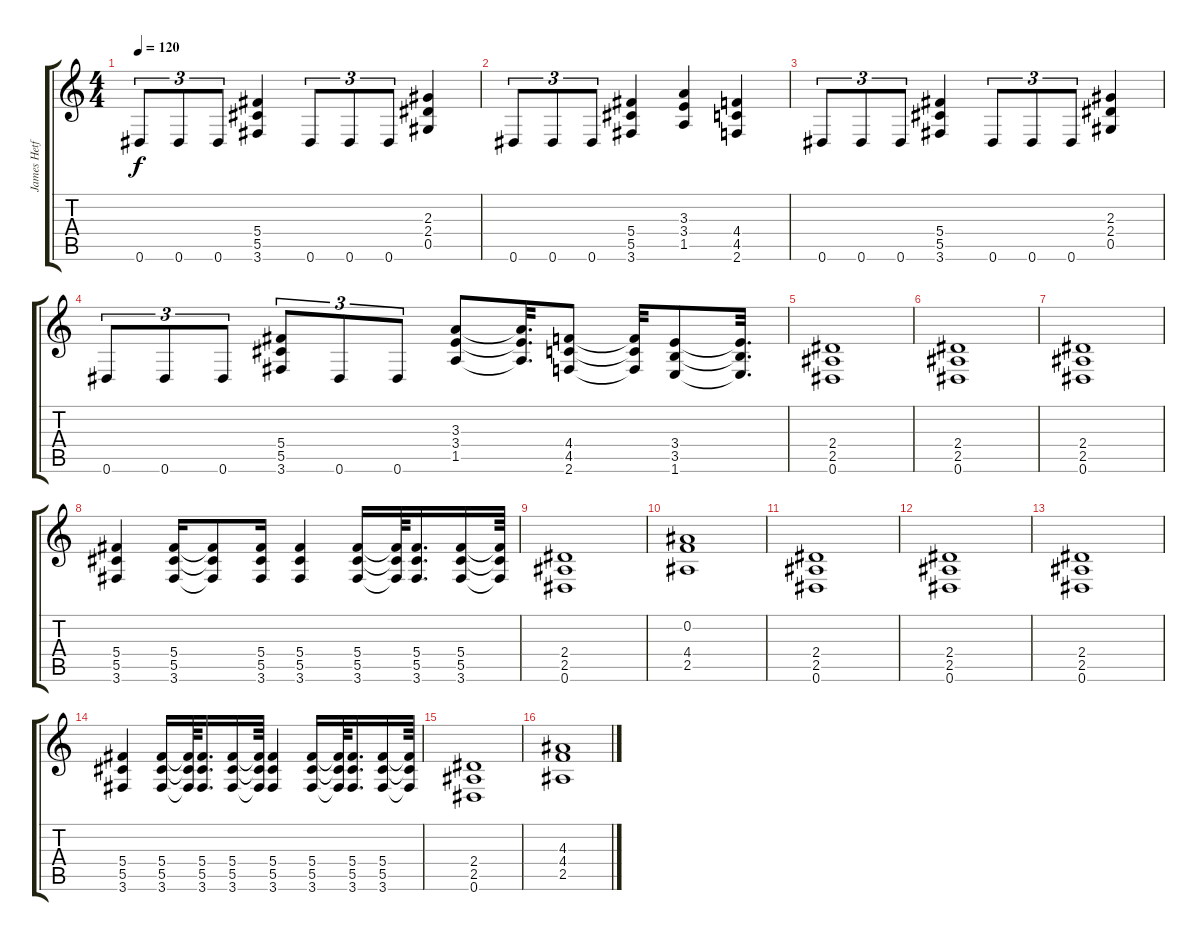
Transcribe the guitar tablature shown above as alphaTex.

\track ("James Hetfield" "James Hetf") {mute instrument distortionguitar}
\staff {score tabs}
\tuning (Eb4 Bb3 Gb3 Db3 Ab2 Eb2) {hide}
\ts (4 4)
\tempo 120
\clef g2
\ks c
0.6.8{tu (3 2) dy f} 0.6.8{tu (3 2)} 0.6.8{tu (3 2)} (5.4 5.5 3.6).4 0.6.8{tu (3 2)} 0.6.8{tu (3 2)} 0.6.8{tu (3 2)} (2.3 2.4 0.5).4 |
0.6.8{tu (3 2)} 0.6.8{tu (3 2)} 0.6.8{tu (3 2)} (5.4 5.5 3.6).4 (3.3 3.4 1.5).4 (4.4 4.5 2.6).4 |
0.6.8{tu (3 2)} 0.6.8{tu (3 2)} 0.6.8{tu (3 2)} (5.4 5.5 3.6).4 0.6.8{tu (3 2)} 0.6.8{tu (3 2)} 0.6.8{tu (3 2)} (2.3 2.4 0.5).4 |
0.6.8{tu (3 2)} 0.6.8{tu (3 2)} 0.6.8{tu (3 2)} (5.4 5.5 3.6).8{tu (3 2)} 0.6.8{tu (3 2)} 0.6.8{tu (3 2)} (3.3 3.4 1.5).8 (3.3{t} 3.4{t} 1.5{t}).32{d} (4.4 4.5 2.6).8 (4.4{t} 4.5{t} 2.6{t}).32 (3.4 3.5 1.6).8 (3.4{t} 3.5{t} 1.6{t}).32{d} |
(2.4 2.5 0.6).1 |
(2.4 2.5 0.6).1 |
(2.4 2.5 0.6).1 |
(5.4 5.5 3.6).4 (5.4 5.5 3.6).16 (5.4{t} 5.5{t} 3.6{t}).8 (5.4 5.5 3.6).16 (5.4 5.5 3.6).4 (5.4 5.5 3.6).16 (5.4{t} 5.5{t} 3.6{t}).64 (5.4 5.5 3.6).16{d} (5.4 5.5 3.6).16 (5.4{t} 5.5{t} 3.6{t}).64 |
(2.4 2.5 0.6).1 |
(0.2 4.4 2.5).1 |
(2.4 2.5 0.6).1 |
(2.4 2.5 0.6).1 |
(2.4 2.5 0.6).1 |
(5.4 5.5 3.6).4 (5.4 5.5 3.6).16 (5.4{t} 5.5{t} 3.6{t}).64 (5.4 5.5 3.6).16{d} (5.4 5.5 3.6).16 (5.4{t} 5.5{t} 3.6{t}).64 (5.4 5.5 3.6).4 (5.4 5.5 3.6).16 (5.4{t} 5.5{t} 3.6{t}).64 (5.4 5.5 3.6).16{d} (5.4 5.5 3.6).16 (5.4{t} 5.5{t} 3.6{t}).64 |
(2.4 2.5 0.6).1 |
(4.3 4.4 2.5).1
